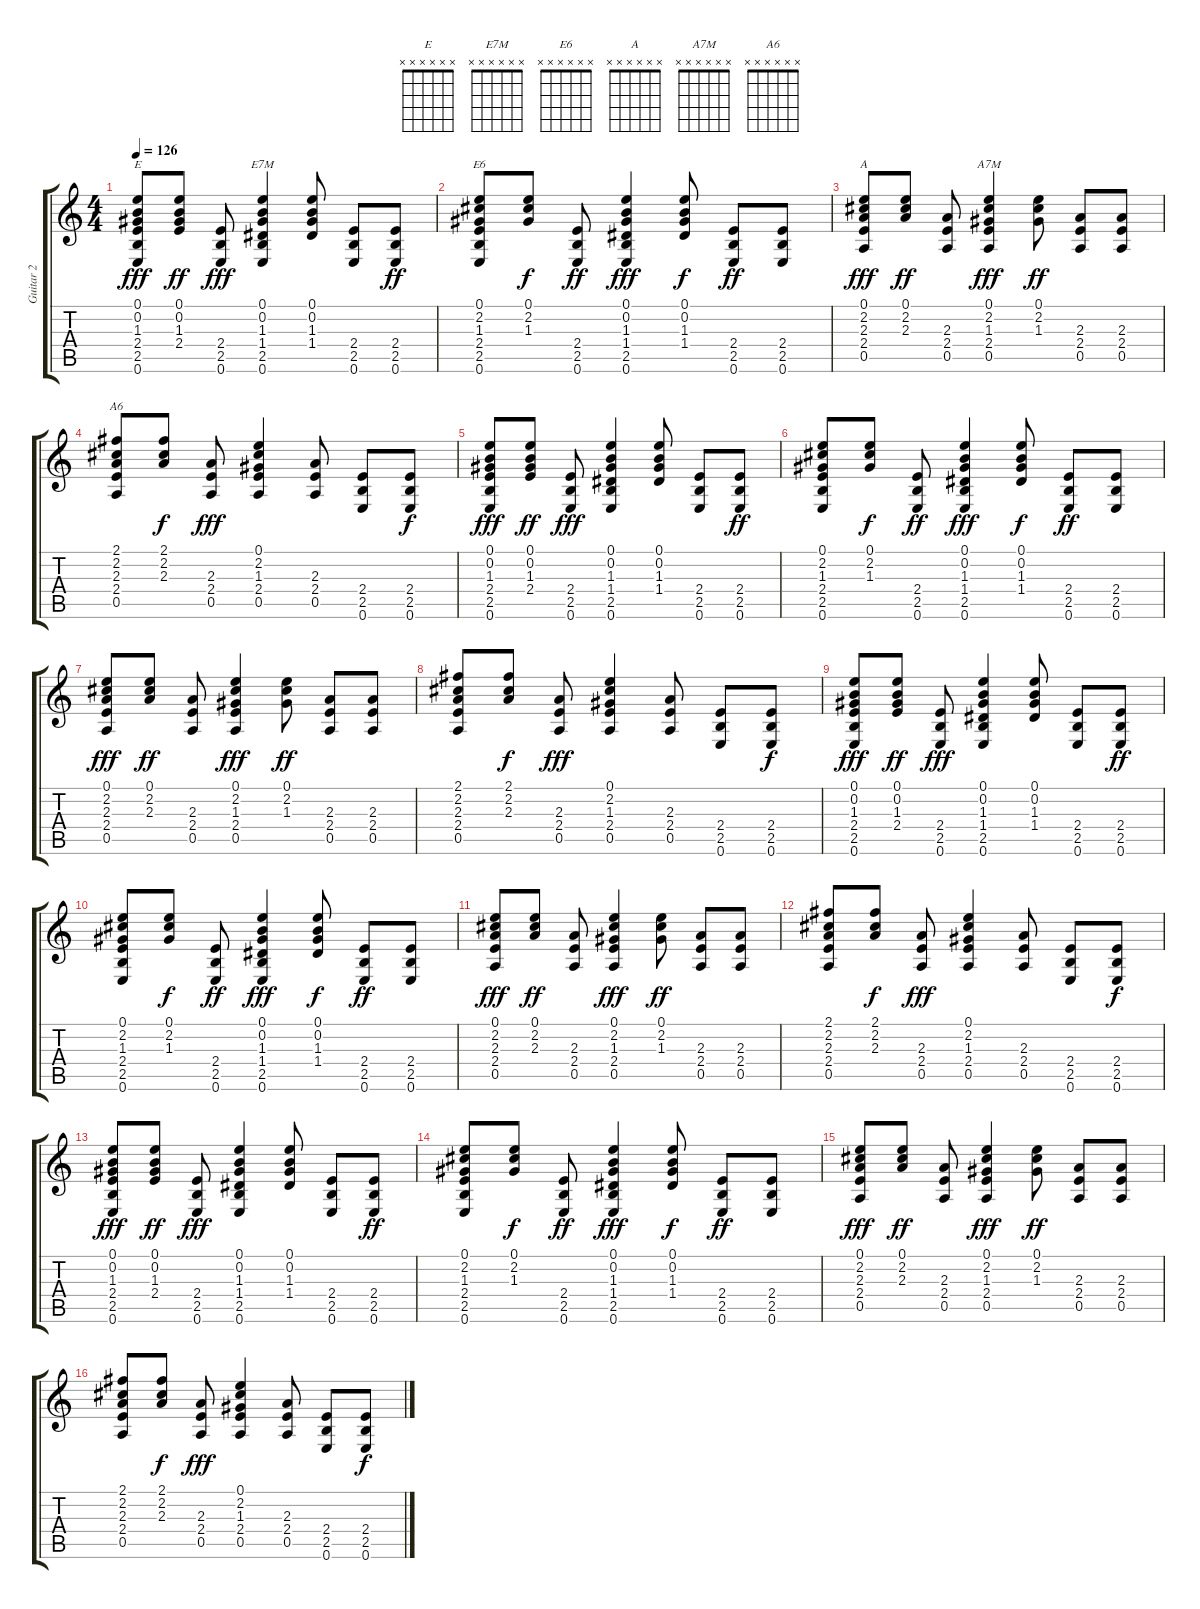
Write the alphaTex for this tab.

\track ("Guitar 2" "Guitar 2") {instrument acousticguitarsteel}
\staff {score tabs}
\tuning (E4 B3 G3 D3 A2 E2) {hide}
\chord ("E" x x x x x x) {firstfret 0}
\chord ("E7M" x x x x x x) {firstfret 0}
\chord ("E6" x x x x x x) {firstfret 0}
\chord ("A" x x x x x x) {firstfret 0}
\chord ("A7M" x x x x x x) {firstfret 0}
\chord ("A6" x x x x x x) {firstfret 0}
\ts (4 4)
\tempo 126
\clef g2
\ks c
(0.1 0.2 1.3 2.4 2.5 0.6).8{ch "E" dy fff} (0.1 0.2 1.3 2.4).8{dy ff} (2.4 2.5 0.6).8{dy fff} (0.1 0.2 1.3 1.4 2.5 0.6).4{ch "E7M"} (0.1 0.2 1.3 1.4).8 (2.4 2.5 0.6).8 (2.4 2.5 0.6).8{dy ff} |
(0.1 2.2 1.3 2.4 2.5 0.6).8{ch "E6"} (0.1 2.2 1.3).8{dy f} (2.4 2.5 0.6).8{dy ff} (0.1 0.2 1.3 1.4 2.5 0.6).4{dy fff} (0.1 0.2 1.3 1.4).8{dy f} (2.4 2.5 0.6).8{dy ff} (2.4 2.5 0.6).8 |
(0.1 2.2 2.3 2.4 0.5).8{ch "A" dy fff} (0.1 2.2 2.3).8{dy ff} (2.3 2.4 0.5).8 (0.1 2.2 1.3 2.4 0.5).4{ch "A7M" dy fff} (0.1 2.2 1.3).8{dy ff} (2.3 2.4 0.5).8 (2.3 2.4 0.5).8 |
(2.1 2.2 2.3 2.4 0.5).8{ch "A6"} (2.1 2.2 2.3).8{dy f} (2.3 2.4 0.5).8{dy fff} (0.1 2.2 1.3 2.4 0.5).4 (2.3 2.4 0.5).8 (2.4 2.5 0.6).8 (2.4 2.5 0.6).8{dy f} |
(0.1 0.2 1.3 2.4 2.5 0.6).8{dy fff} (0.1 0.2 1.3 2.4).8{dy ff} (2.4 2.5 0.6).8{dy fff} (0.1 0.2 1.3 1.4 2.5 0.6).4 (0.1 0.2 1.3 1.4).8 (2.4 2.5 0.6).8 (2.4 2.5 0.6).8{dy ff} |
(0.1 2.2 1.3 2.4 2.5 0.6).8 (0.1 2.2 1.3).8{dy f} (2.4 2.5 0.6).8{dy ff} (0.1 0.2 1.3 1.4 2.5 0.6).4{dy fff} (0.1 0.2 1.3 1.4).8{dy f} (2.4 2.5 0.6).8{dy ff} (2.4 2.5 0.6).8 |
(0.1 2.2 2.3 2.4 0.5).8{dy fff} (0.1 2.2 2.3).8{dy ff} (2.3 2.4 0.5).8 (0.1 2.2 1.3 2.4 0.5).4{dy fff} (0.1 2.2 1.3).8{dy ff} (2.3 2.4 0.5).8 (2.3 2.4 0.5).8 |
(2.1 2.2 2.3 2.4 0.5).8 (2.1 2.2 2.3).8{dy f} (2.3 2.4 0.5).8{dy fff} (0.1 2.2 1.3 2.4 0.5).4 (2.3 2.4 0.5).8 (2.4 2.5 0.6).8 (2.4 2.5 0.6).8{dy f} |
(0.1 0.2 1.3 2.4 2.5 0.6).8{dy fff} (0.1 0.2 1.3 2.4).8{dy ff} (2.4 2.5 0.6).8{dy fff} (0.1 0.2 1.3 1.4 2.5 0.6).4 (0.1 0.2 1.3 1.4).8 (2.4 2.5 0.6).8 (2.4 2.5 0.6).8{dy ff} |
(0.1 2.2 1.3 2.4 2.5 0.6).8 (0.1 2.2 1.3).8{dy f} (2.4 2.5 0.6).8{dy ff} (0.1 0.2 1.3 1.4 2.5 0.6).4{dy fff} (0.1 0.2 1.3 1.4).8{dy f} (2.4 2.5 0.6).8{dy ff} (2.4 2.5 0.6).8 |
(0.1 2.2 2.3 2.4 0.5).8{dy fff} (0.1 2.2 2.3).8{dy ff} (2.3 2.4 0.5).8 (0.1 2.2 1.3 2.4 0.5).4{dy fff} (0.1 2.2 1.3).8{dy ff} (2.3 2.4 0.5).8 (2.3 2.4 0.5).8 |
(2.1 2.2 2.3 2.4 0.5).8 (2.1 2.2 2.3).8{dy f} (2.3 2.4 0.5).8{dy fff} (0.1 2.2 1.3 2.4 0.5).4 (2.3 2.4 0.5).8 (2.4 2.5 0.6).8 (2.4 2.5 0.6).8{dy f} |
(0.1 0.2 1.3 2.4 2.5 0.6).8{dy fff} (0.1 0.2 1.3 2.4).8{dy ff} (2.4 2.5 0.6).8{dy fff} (0.1 0.2 1.3 1.4 2.5 0.6).4 (0.1 0.2 1.3 1.4).8 (2.4 2.5 0.6).8 (2.4 2.5 0.6).8{dy ff} |
(0.1 2.2 1.3 2.4 2.5 0.6).8 (0.1 2.2 1.3).8{dy f} (2.4 2.5 0.6).8{dy ff} (0.1 0.2 1.3 1.4 2.5 0.6).4{dy fff} (0.1 0.2 1.3 1.4).8{dy f} (2.4 2.5 0.6).8{dy ff} (2.4 2.5 0.6).8 |
(0.1 2.2 2.3 2.4 0.5).8{dy fff} (0.1 2.2 2.3).8{dy ff volume 0} (2.3 2.4 0.5).8 (0.1 2.2 1.3 2.4 0.5).4{dy fff} (0.1 2.2 1.3).8{dy ff} (2.3 2.4 0.5).8 (2.3 2.4 0.5).8 |
(2.1 2.2 2.3 2.4 0.5).8 (2.1 2.2 2.3).8{dy f} (2.3 2.4 0.5).8{dy fff} (0.1 2.2 1.3 2.4 0.5).4 (2.3 2.4 0.5).8 (2.4 2.5 0.6).8 (2.4 2.5 0.6).8{dy f}
